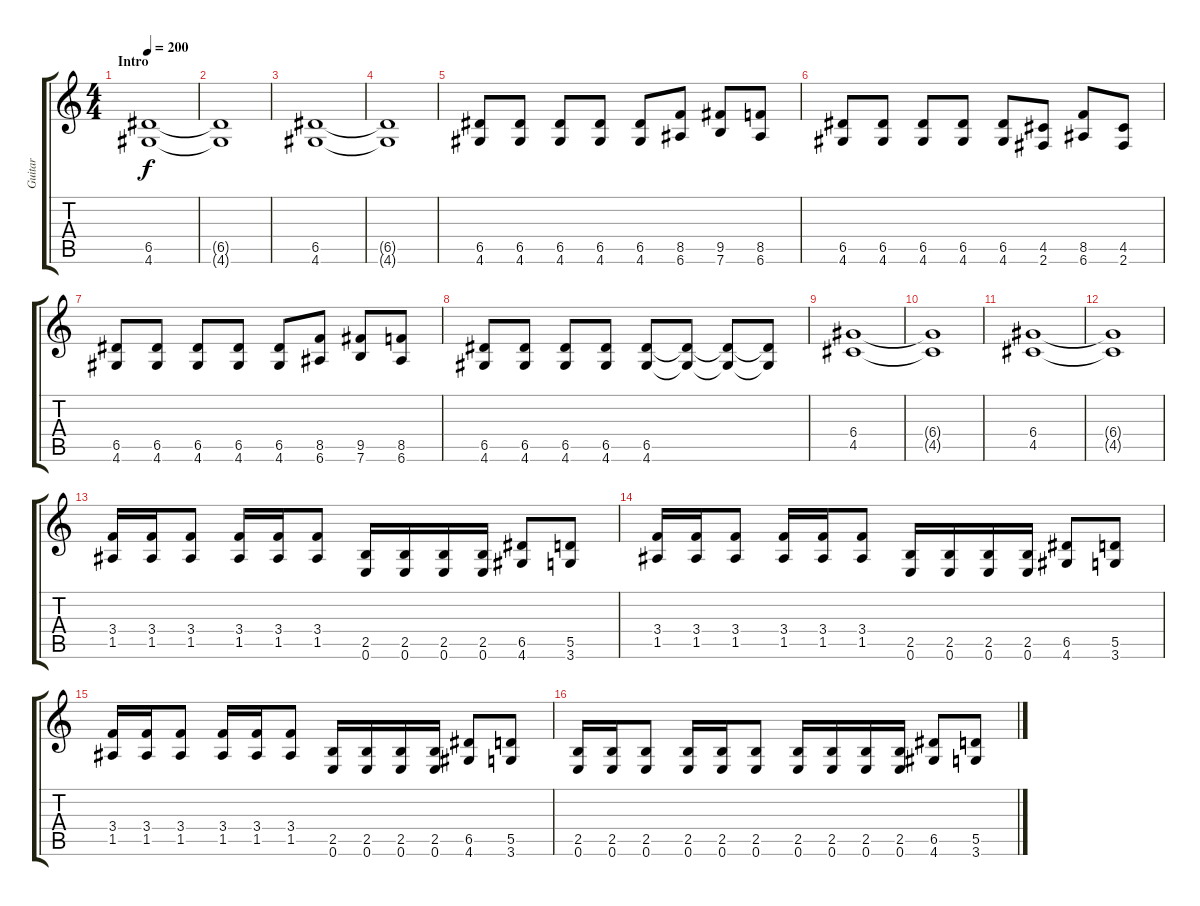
\track ("Guitar" "Guitar") {instrument overdrivenguitar}
\staff {score tabs}
\tuning (E4 B3 G3 D3 A2 E2) {hide}
\ts (4 4)
\section ("" "Intro")
\tempo 200
\clef g2
\ks c
(6.5 4.6).1{dy f instrument overdrivenguitar} |
(6.5{t} 4.6{t}).1 |
(6.5 4.6).1 |
(6.5{t} 4.6{t}).1 |
(6.5 4.6).8 (6.5 4.6).8 (6.5 4.6).8 (6.5 4.6).8 (6.5 4.6).8 (8.5 6.6).8 (9.5 7.6).8 (8.5 6.6).8 |
(6.5 4.6).8 (6.5 4.6).8 (6.5 4.6).8 (6.5 4.6).8 (6.5 4.6).8 (4.5 2.6).8 (8.5 6.6).8 (4.5 2.6).8 |
(6.5 4.6).8 (6.5 4.6).8 (6.5 4.6).8 (6.5 4.6).8 (6.5 4.6).8 (8.5 6.6).8 (9.5 7.6).8 (8.5 6.6).8 |
(6.5 4.6).8 (6.5 4.6).8 (6.5 4.6).8 (6.5 4.6).8 (6.5 4.6).8 (6.5{t} 4.6{t}).8 (6.5{t} 4.6{t}).8 (6.5{t} 4.6{t}).8 |
(6.4 4.5).1 |
(6.4{t} 4.5{t}).1 |
(6.4 4.5).1 |
(6.4{t} 4.5{t}).1 |
(3.4 1.5).16 (3.4 1.5).16 (3.4 1.5).8 (3.4 1.5).16 (3.4 1.5).16 (3.4 1.5).8 (2.5 0.6).16 (2.5 0.6).16 (2.5 0.6).16 (2.5 0.6).16 (6.5 4.6).8 (5.5 3.6).8 |
(3.4 1.5).16 (3.4 1.5).16 (3.4 1.5).8 (3.4 1.5).16 (3.4 1.5).16 (3.4 1.5).8 (2.5 0.6).16 (2.5 0.6).16 (2.5 0.6).16 (2.5 0.6).16 (6.5 4.6).8 (5.5 3.6).8 |
(3.4 1.5).16 (3.4 1.5).16 (3.4 1.5).8 (3.4 1.5).16 (3.4 1.5).16 (3.4 1.5).8 (2.5 0.6).16 (2.5 0.6).16 (2.5 0.6).16 (2.5 0.6).16 (6.5 4.6).8 (5.5 3.6).8 |
(2.5 0.6).16 (2.5 0.6).16 (2.5 0.6).8 (2.5 0.6).16 (2.5 0.6).16 (2.5 0.6).8 (2.5 0.6).16 (2.5 0.6).16 (2.5 0.6).16 (2.5 0.6).16 (6.5 4.6).8 (5.5 3.6).8
